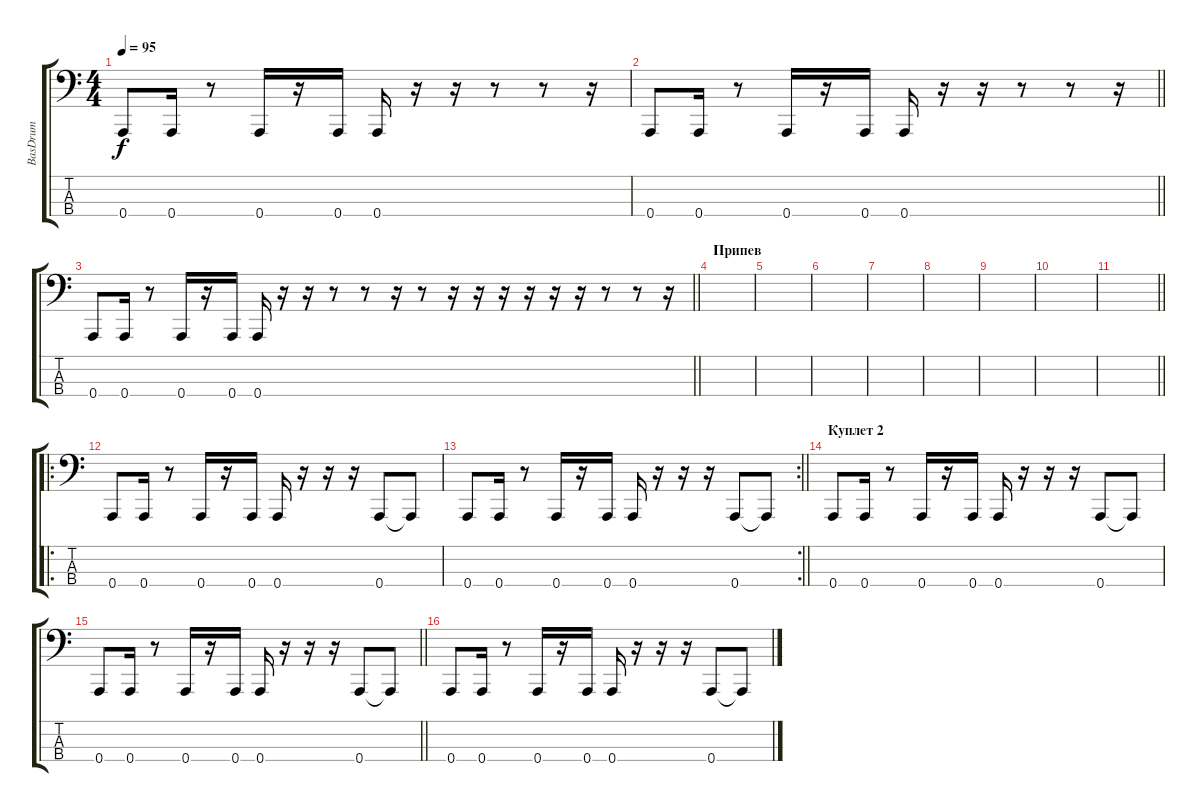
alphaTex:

\track ("BasDrum" "BasDrum") {instrument acousticbass}
\staff {score tabs}
\tuning (G2 D2 A1 A0) {hide}
\ts (4 4)
\tempo 95
\clef f4
\ks c
0.4.8{dy f} 0.4.16 r.8 0.4.16 r.16 0.4.16 0.4.16 r.16 r.16 r.8 r.8 r.16 |
\barLineRight lightlight
0.4.8 0.4.16 r.8 0.4.16 r.16 0.4.16 0.4.16 r.16 r.16 r.8 r.8 r.16 |
\barLineRight lightlight
0.4.8 0.4.16 r.8 0.4.16 r.16 0.4.16 0.4.16 r.16 r.16 r.8 r.8 r.16 r.8 r.16 r.16 r.16 r.16 r.16 r.16 r.8 r.8 r.16 |
\section ("" "Припев")
|
|
|
|
|
|
|
\barLineRight lightlight
|
\ro
0.4.8 0.4.16 r.8 0.4.16 r.16 0.4.16 0.4.16 r.16 r.16 r.16 0.4.8 0.4{t}.8 |
\rc 2
\barLineRight lightlight
0.4.8 0.4.16 r.8 0.4.16 r.16 0.4.16 0.4.16 r.16 r.16 r.16 0.4.8 0.4{t}.8 |
\section ("" "Куплет 2")
0.4.8 0.4.16 r.8 0.4.16 r.16 0.4.16 0.4.16 r.16 r.16 r.16 0.4.8 0.4{t}.8 |
\barLineRight lightlight
0.4.8 0.4.16 r.8 0.4.16 r.16 0.4.16 0.4.16 r.16 r.16 r.16 0.4.8 0.4{t}.8 |
0.4.8 0.4.16 r.8 0.4.16 r.16 0.4.16 0.4.16 r.16 r.16 r.16 0.4.8 0.4{t}.8
